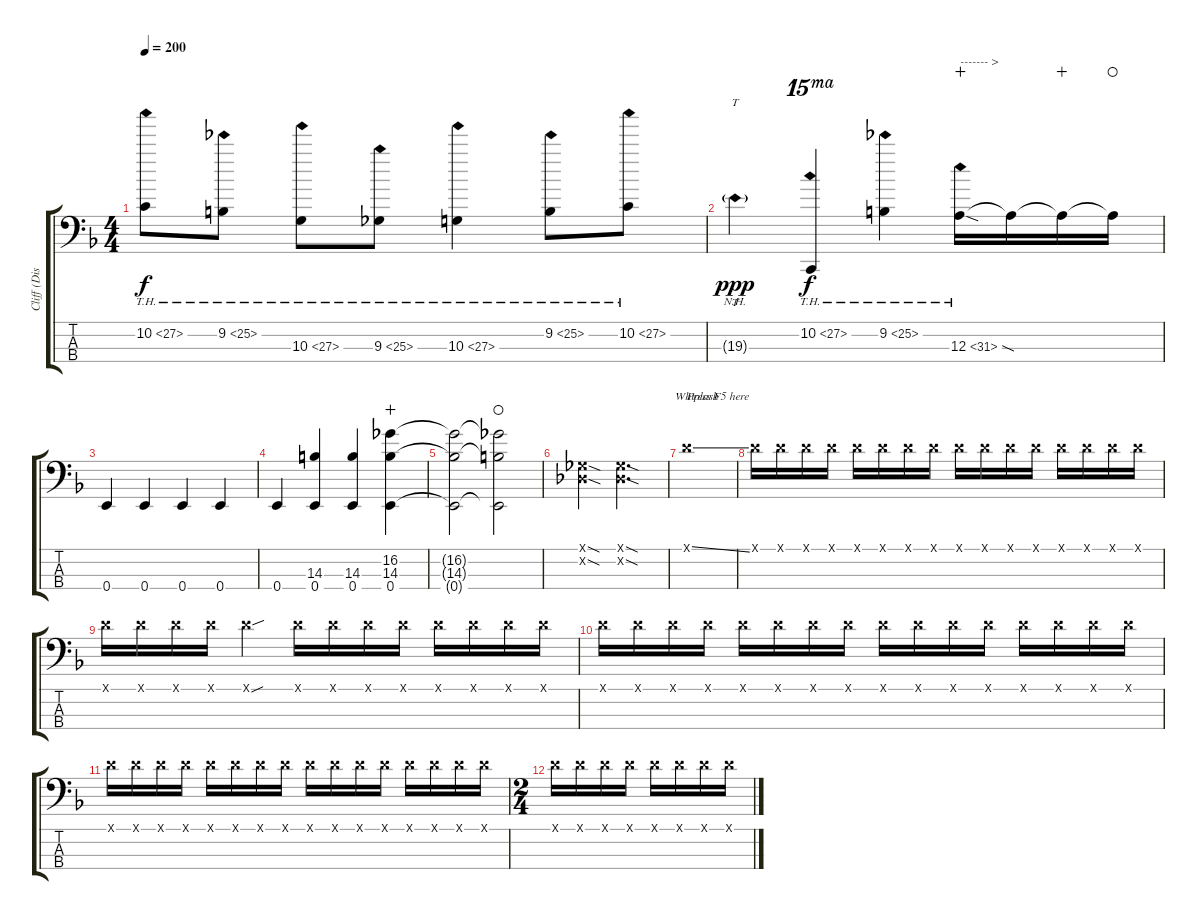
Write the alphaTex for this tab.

\track ("Cliff (Distortion Bass)" "Cliff (Dis") {instrument overdrivenguitar}
\staff {score tabs}
\tuning (G2 D2 A1 E1) {hide}
\ts (4 4)
\tempo 200
\clef f4
\ks f
10.2{th 17}.8{dy f} 9.2{th 16}.8 10.3{th 17}.8 9.3{th 16}.8 10.3{th 17}.4 9.2{th 16}.8 10.2{th 17}.8 |
19.3{nh g}.4{tt dy ppp} 10.2{th 17}.4{ot 15ma dy f} 9.2{th 16}.4 12.3{th 19 sod}.16{txt "------- >" wahc} 12.3{t}.16 12.3{t}.16{wahc} 12.3{t}.16{waho} |
0.4.4 0.4.4 0.4.4 0.4.4 |
0.4.4 (14.3 0.4).4 (14.3 0.4).4 (16.2 14.3 0.4).4{wahc} |
(16.2{t} 14.3{t} 0.4{t}).2 (16.2{t} 14.3{t} 0.4{t}).2{waho} |
(-1.1{sod x} -1.2{sod x}).4 (-1.1{sod x} -1.2{sod x}).2{d txt "                  Whiplash"} |
7.1{ss x}.1{txt "Press F5 here"} |
7.1{x}.16 7.1{x}.16 7.1{x}.16 7.1{x}.16 7.1{x}.16 7.1{x}.16 7.1{x}.16 7.1{x}.16 7.1{x}.16 7.1{x}.16 7.1{x}.16 7.1{x}.16 7.1{x}.16 7.1{x}.16 7.1{x}.16 7.1{x}.16 |
7.1{x}.16 7.1{x}.16 7.1{x}.16 7.1{x}.16 7.1{sou x}.4 7.1{x}.16 7.1{x}.16 7.1{x}.16 7.1{x}.16 7.1{x}.16 7.1{x}.16 7.1{x}.16 7.1{x}.16 |
7.1{x}.16 7.1{x}.16 7.1{x}.16 7.1{x}.16 7.1{x}.16 7.1{x}.16 7.1{x}.16 7.1{x}.16 7.1{x}.16 7.1{x}.16 7.1{x}.16 7.1{x}.16 7.1{x}.16 7.1{x}.16 7.1{x}.16 7.1{x}.16 |
7.1{x}.16 7.1{x}.16 7.1{x}.16 7.1{x}.16 7.1{x}.16 7.1{x}.16 7.1{x}.16 7.1{x}.16 7.1{x}.16 7.1{x}.16 7.1{x}.16 7.1{x}.16 7.1{x}.16 7.1{x}.16 7.1{x}.16 7.1{x}.16 |
\ts (2 4)
7.1{x}.16 7.1{x}.16 7.1{x}.16 7.1{x}.16 7.1{x}.16 7.1{x}.16 7.1{x}.16 7.1{x}.16
